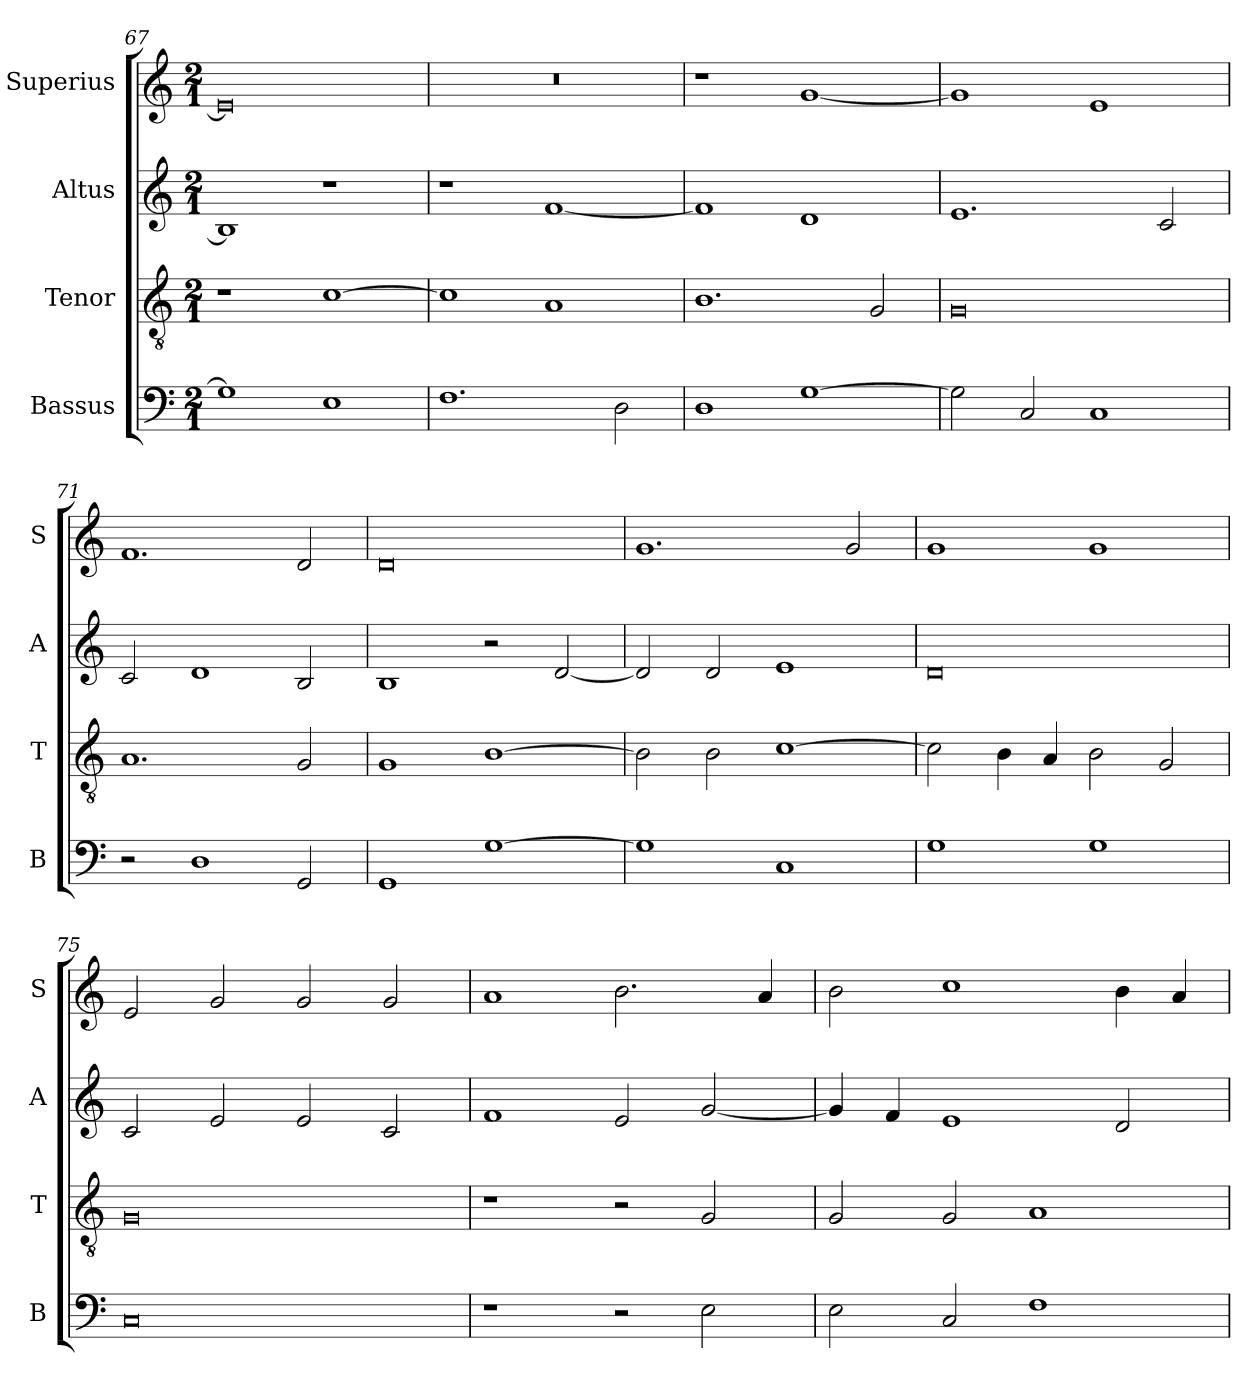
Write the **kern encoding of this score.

**kern	**kern	**kern	**kern
*part4	*part3	*part2	*part1
*staff4	*staff3	*staff2	*staff1
*I"Bassus	*I"Tenor	*I"Altus	*I"Superius
*I'B	*I'T	*I'A	*I'S
*clefF4	*clefGv2	*clefG2	*clefG2
*k[]	*k[]	*k[]	*k[]
*C:	*C:	*C:	*C:
*M2/1	*M2/1	*M2/1	*M2/1
=67	=67	=67	=67
1G]	1r	1B]	0e]
1E	[1c	1r	.
=68	=68	=68	=68
1.F	1c]	1r	0r
.	1A	[1f	.
2D	.	.	.
=69	=69	=69	=69
1D	1.B	1f]	1r
[1G	.	1d	[1g
.	2G	.	.
=70	=70	=70	=70
2G]	0G	1.e	1g]
2C	.	.	.
1C	.	.	1e
.	.	2c	.
=71	=71	=71	=71
2r	1.A	2c	1.f
1D	.	1d	.
2GG	2G	2B	2d
=72	=72	=72	=72
1GG	1G	1B	0d
[1G	[1B	2r	.
.	.	[2d	.
=73	=73	=73	=73
1G]	2B]	2d]	1.g
.	2B	2d	.
1C	[1c	1e	.
.	.	.	2g
=74	=74	=74	=74
1G	2c]	0d	1g
.	4B	.	.
.	4A	.	.
1G	2B	.	1g
.	2G	.	.
=75	=75	=75	=75
0C	0G	2c	2e
.	.	2e	2g
.	.	2e	2g
.	.	2c	2g
=76	=76	=76	=76
1r	1r	1f	1a
2r	2r	2e	2.b
2E	2G	[2g	.
.	.	.	4a
=77	=77	=77	=77
2E	2G	4g]	2b
.	.	4f	.
2C	2G	1e	1cc
1F	1A	.	.
.	.	2d	4b
.	.	.	4a
=	=	=	=
*-	*-	*-	*-
